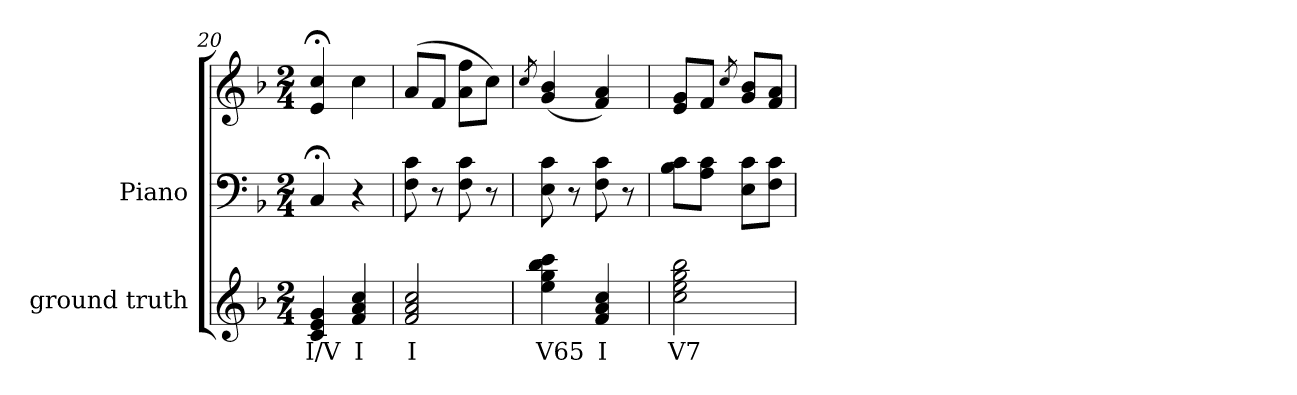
**kern	**text	**kern	**kern
*part2	*part2	*part1	*part1
*staff3	*staff3	*staff2	*staff1
*I"ground truth	*	*I"Piano	*
*	*	*I'Pno.	*
*	*	*clefF4	*clefG2
*k[b-]	*	*k[b-]	*k[b-]
*F:	*	*F:	*F:
*M2/4	*	*M2/4	*M2/4
=20	=20	=20	=20
4c 4e 4g	I/V	4C;</	4e/;< 4cc/;<
4f 4a 4cc	I	4r	4cc\
!!LO:LB:g=z
=21	=21	=21	=21
2f 2a 2cc	I	8F\ 8c\	(>8a/L
.	.	8r	8f/J
.	.	8F\ 8c\	8a\ 8ff\L
.	.	8r	8cc\J)
=22	=22	=22	=22
.	.	.	8qcc/
4ee 4gg 4bb- 4ccc	V65	8E\ 8c\	(<4g/ 4b-/
.	.	8r	.
4f 4a 4cc	I	8F\ 8c\	4f/ 4a/)
.	.	8r	.
=23	=23	=23	=23
2cc 2ee 2gg 2bb-	V7	8B-\ 8c\L	8e/ 8g/L
.	.	8A\ 8c\J	8f/J
.	.	.	8qcc/
.	.	8E\ 8c\L	8g/ 8b-/L
.	.	8F\ 8c\J	8f/ 8a/J
=	=	=	=
*-	*-	*-	*-
